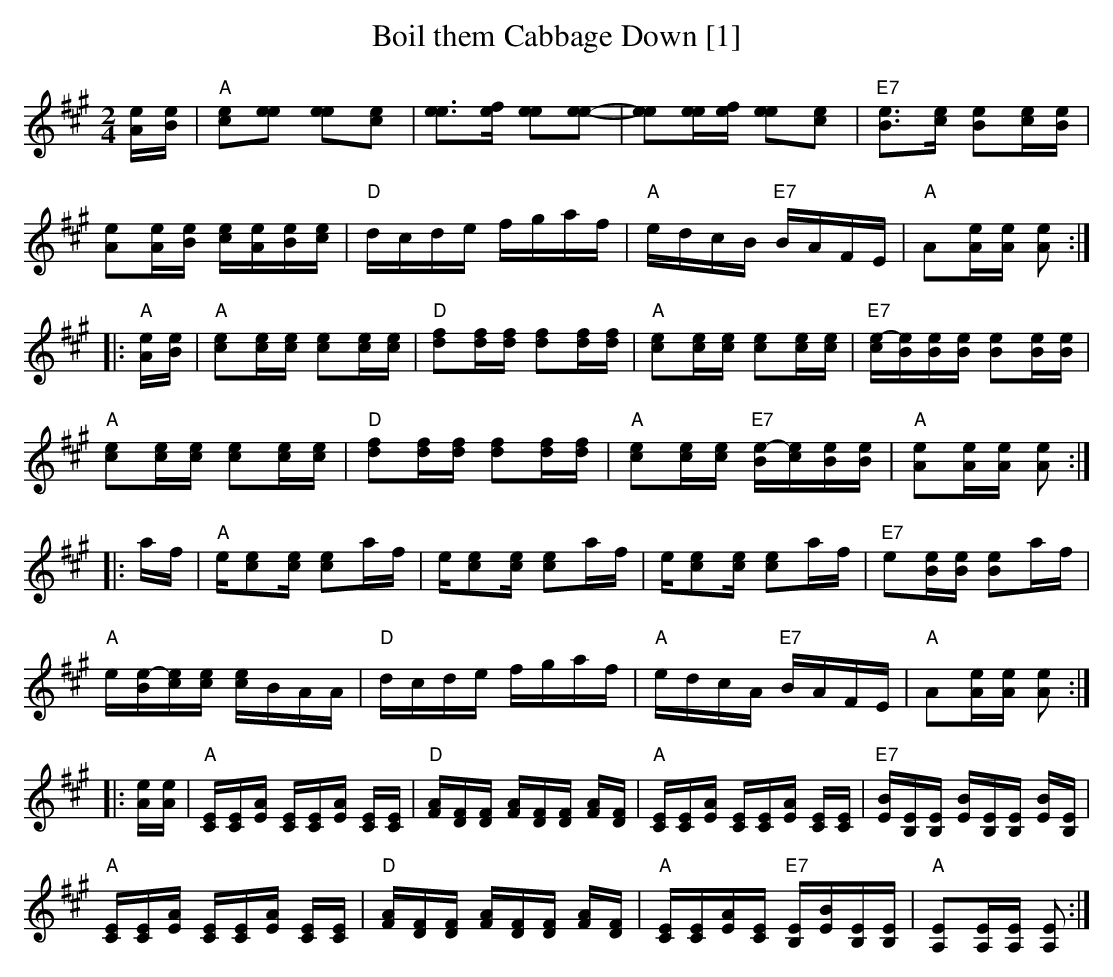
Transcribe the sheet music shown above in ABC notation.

X:1
T:Boil them Cabbage Down [1]
M:2/4
L:1/8
K:A
[A/e/][B/e/]|"A"[ce][ee] [ee][ce]|[ee]>[ef] [ee][ee]-|[ee][e/e/][e/f/] [ee][ce]|"E7"[Be]>[ce] [Be][c/e/][B/e/]|
[Ae][A/e/][B/e/] [c/e/][A/e/][B/e/][c/e/]|"D"d/c/d/e/ f/g/a/f/|"A"e/d/c/B/ "E7"B/A/F/E/|"A"A[A/e/][A/e/] [Ae]:|
|:"A"[A/e/][B/e/]|"A"[ce][c/e/][c/e/] [ce][c/e/][c/e/]|"D"[df][d/f/][d/f/] [df][d/f/][d/f/]|"A"[ce][c/e/][c/e/] [ce][c/e/][c/e/]|"E7" [c/e/]-[B/e/][B/e/][B/e/] [Be][B/e/][B/e/]|
"A"[ce][c/e/][c/e/] [ce][c/e/][c/e/]|"D"[df][d/f/][d/f/] [df][d/f/][d/f/]|"A"[ce][c/e/][c/e/] "E7"[B/e/]-[c/e/][B/e/][B/e/]|"A"[Ae][A/e/][A/e/] [Ae]:|
|:a/f/|"A"e/[ce][c/e/] [ce]a/f/|e/[ce][c/e/] [ce]a/f/|e/[ce][c/e/] [ce]a/f/|"E7"e[B/e/][B/e/] [Be]a/f/|
"A"e/[B/e/]-[c/e/][c/e/] [c/e/]B/A/A/|"D"d/c/d/e/ f/g/a/f/|"A"e/d/c/A/ "E7"B/A/F/E/|"A"A[A/e/][A/e/] [Ae]:|
|:[A/e/][A/e/]|"A"[C/E/][C/E/][E/A/] [C/E/][C/E/][E/A/] [C/E/][C/E/]|"D"[F/A/][D/F/][D/F/] [F/A/][D/F/][D/F/] [F/A/][D/F/]|"A"[C/E/][C/E/][E/A/] [C/E/][C/E/][E/A/] [C/E/][C/E/]|"E7"[E/B/][B,/E/][B,/E/] [E/B/][B,/E/][B,/E/] [E/B/][B,/E/]|
"A"[C/E/][C/E/][E/A/] [C/E/][C/E/][E/A/] [C/E/][C/E/]|"D"[F/A/][D/F/][D/F/] [F/A/][D/F/][D/F/] [F/A/][D/F/]|"A"[C/E/][C/E/][E/A/][C/E/] "E7"[B,/E/][E/B/][B,/E/][B,/E/]|"A"[A,E][A,/E/][A,/E/] [A,E]:|
